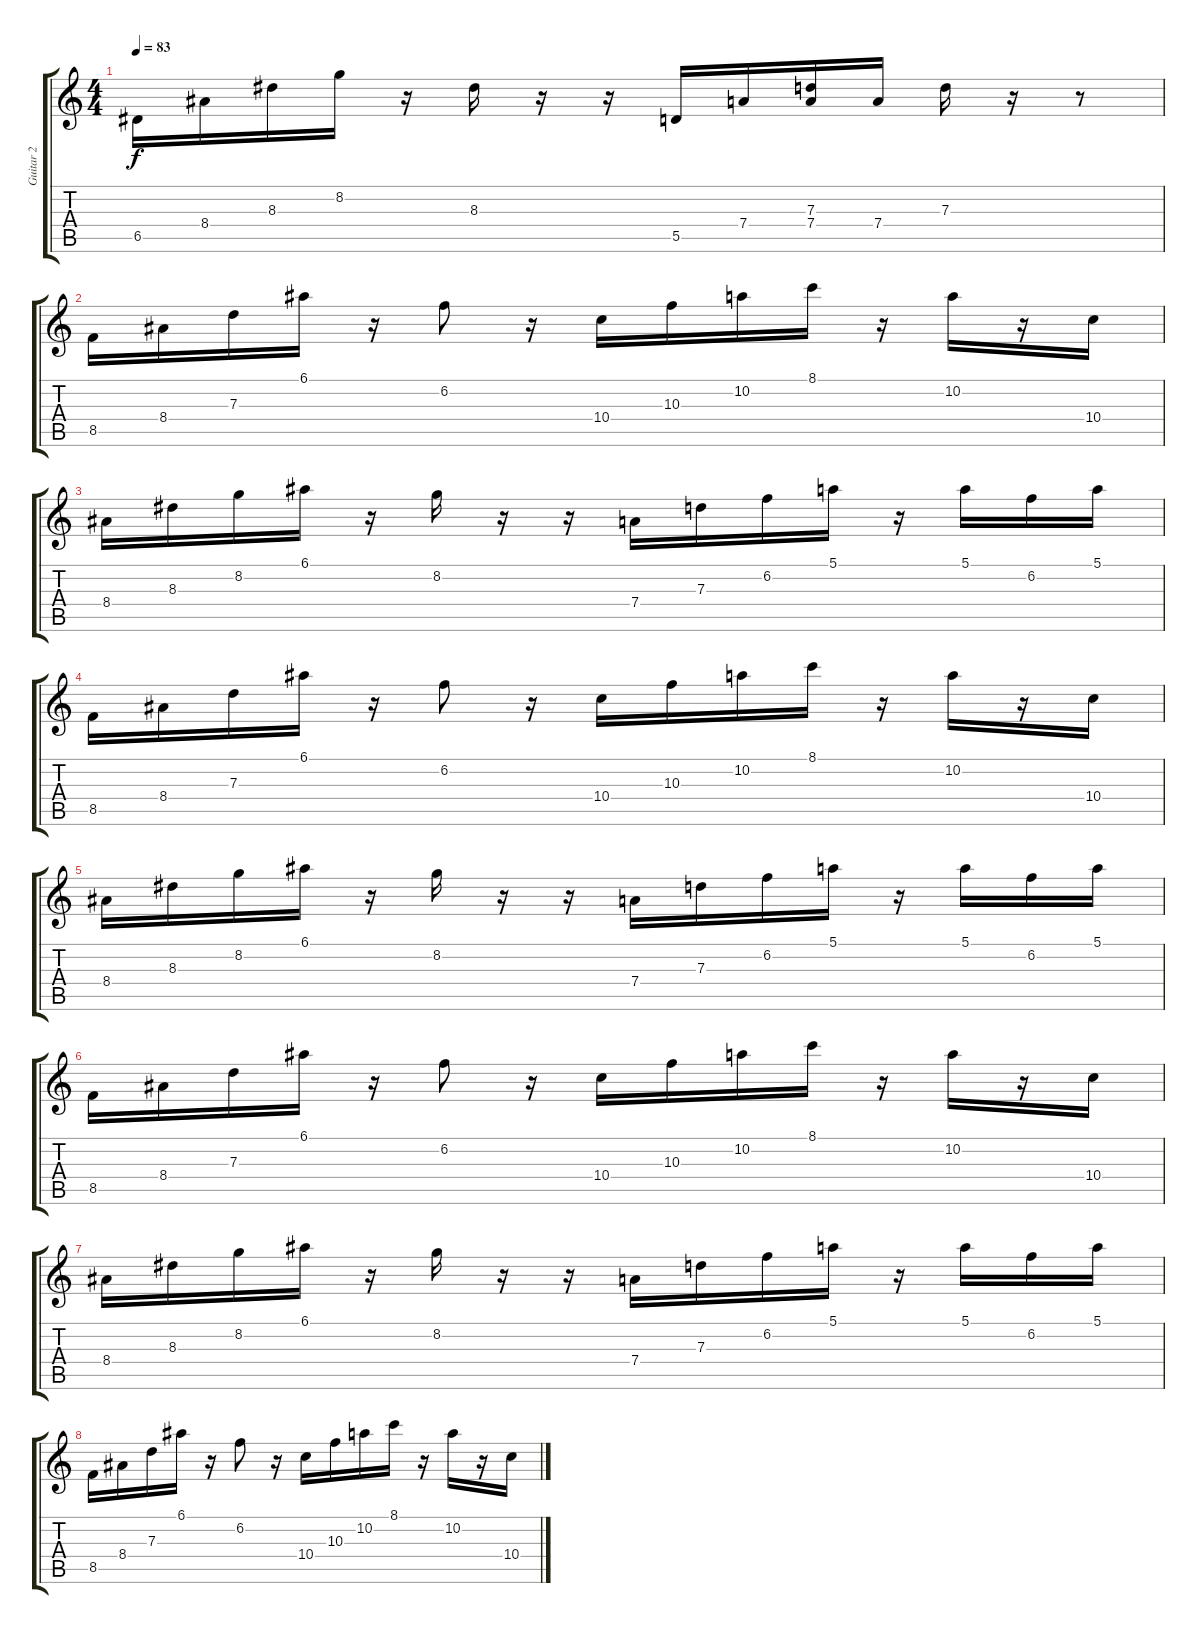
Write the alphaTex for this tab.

\track ("Guitar 2" "Guitar 2") {instrument electricguitarclean}
\staff {score tabs}
\tuning (E4 B3 G3 D3 A2 E2) {hide}
\ts (4 4)
\tempo 83
\clef g2
\ks c
6.5.16{dy f} 8.4.16 8.3.16 8.2.16 r.16 8.3.16 r.16 r.16 5.5.16 7.4.16 (7.3 7.4).16 7.4.16 7.3.16 r.16 r.8 |
8.5.16 8.4.16 7.3.16 6.1.16 r.16 6.2.8 r.16 10.4.16 10.3.16 10.2.16 8.1.16 r.16 10.2.16 r.16 10.4.16 |
8.4.16 8.3.16 8.2.16 6.1.16 r.16 8.2.16 r.16 r.16 7.4.16 7.3.16 6.2.16 5.1.16 r.16 5.1.16 6.2.16 5.1.16 |
8.5.16 8.4.16 7.3.16 6.1.16 r.16 6.2.8 r.16 10.4.16 10.3.16 10.2.16 8.1.16 r.16 10.2.16 r.16 10.4.16 |
8.4.16 8.3.16 8.2.16 6.1.16 r.16 8.2.16 r.16 r.16 7.4.16 7.3.16 6.2.16 5.1.16 r.16 5.1.16 6.2.16 5.1.16 |
8.5.16 8.4.16 7.3.16 6.1.16 r.16 6.2.8 r.16 10.4.16 10.3.16 10.2.16 8.1.16 r.16 10.2.16 r.16 10.4.16 |
8.4.16 8.3.16 8.2.16 6.1.16 r.16 8.2.16 r.16 r.16 7.4.16 7.3.16 6.2.16 5.1.16 r.16 5.1.16 6.2.16 5.1.16 |
8.5.16 8.4.16 7.3.16 6.1.16 r.16 6.2.8 r.16 10.4.16 10.3.16 10.2.16 8.1.16 r.16 10.2.16 r.16 10.4.16
